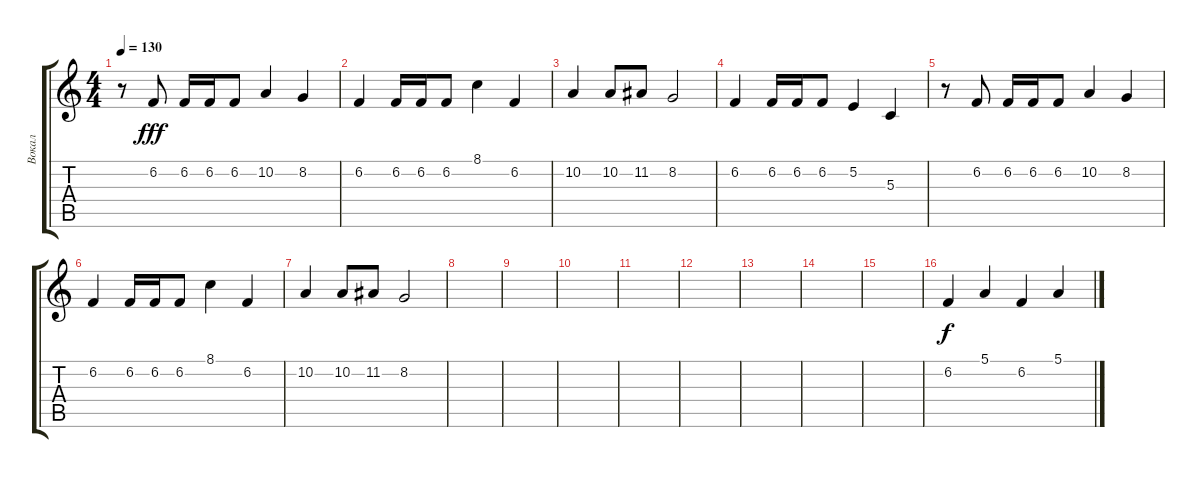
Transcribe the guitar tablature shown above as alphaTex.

\track ("Вокал" "Вокал") {instrument lead6voice}
\staff {score tabs}
\tuning (E4 B3 G3 D3 A2 E2) {hide}
\ts (4 4)
\tempo 130
\clef g2
\ks c
r.8{dy fff} 6.2.8 6.2.16 6.2.16 6.2.8 10.2.4 8.2.4 |
6.2.4 6.2.16 6.2.16 6.2.8 8.1.4 6.2.4 |
10.2.4 10.2.8 11.2.8 8.2.2 |
6.2.4 6.2.16 6.2.16 6.2.8 5.2.4 5.3.4 |
r.8 6.2.8 6.2.16 6.2.16 6.2.8 10.2.4 8.2.4 |
6.2.4 6.2.16 6.2.16 6.2.8 8.1.4 6.2.4 |
10.2.4 10.2.8 11.2.8 8.2.2 |
|
|
|
|
|
|
|
|
6.2.4{dy f} 5.1.4 6.2.4 5.1.4
